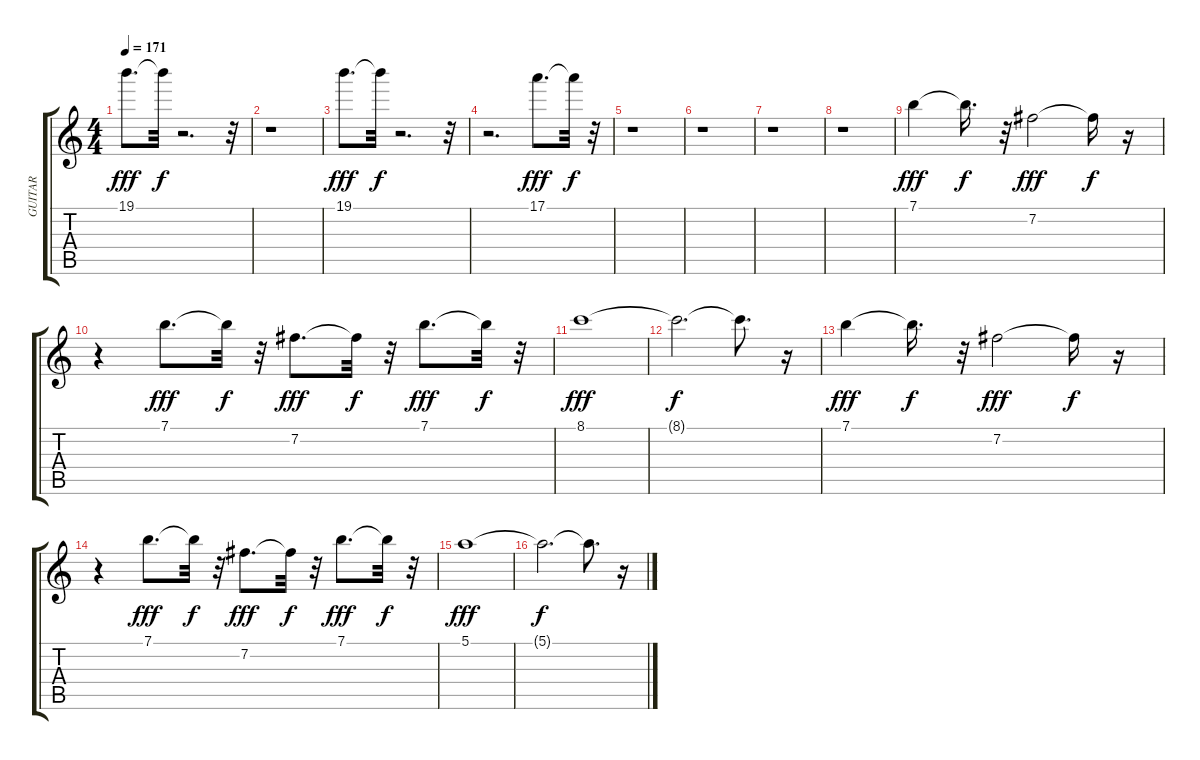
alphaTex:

\track ("GUITAR" "GUITAR") {instrument acousticguitarsteel}
\staff {score tabs}
\tuning (E4 B3 G3 D3 A2 E2) {hide}
\ts (4 4)
\tempo 171
\clef g2
\ks c
19.1.8{d dy fff instrument acousticgrandpiano} 19.1{t}.32{dy f} r.2{d} r.32 |
r.1 |
19.1.8{d dy fff} 19.1{t}.32{dy f} r.2{d} r.32 |
r.2{d} 17.1.8{d dy fff} 17.1{t}.32{dy f} r.32 |
r.1 |
r.1 |
r.1 |
r.1 |
7.1.4{dy fff} 7.1{t}.16{d dy f} r.32 7.2.2{dy fff} 7.2{t}.16{dy f} r.16 |
r.4 7.1.8{d dy fff} 7.1{t}.32{dy f} r.32 7.2.8{d dy fff} 7.2{t}.32{dy f} r.32 7.1.8{d dy fff} 7.1{t}.32{dy f} r.32 |
8.1.1{dy fff} |
8.1{t}.2{d dy f} 8.1{t}.8{d} r.16 |
7.1.4{dy fff} 7.1{t}.16{d dy f} r.32 7.2.2{dy fff} 7.2{t}.16{dy f} r.16 |
r.4 7.1.8{d dy fff} 7.1{t}.32{dy f} r.32 7.2.8{d dy fff} 7.2{t}.32{dy f} r.32 7.1.8{d dy fff} 7.1{t}.32{dy f} r.32 |
5.1.1{dy fff} |
5.1{t}.2{d dy f} 5.1{t}.8{d} r.16
